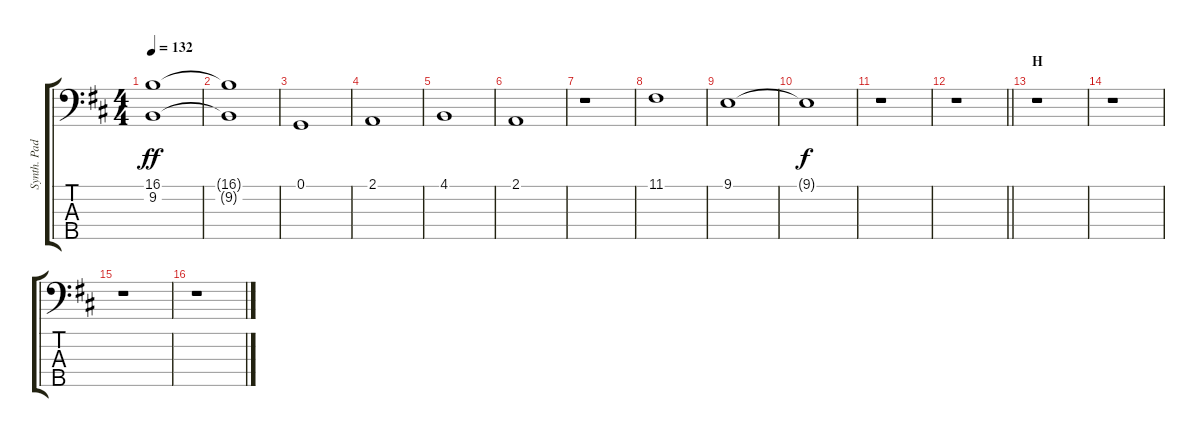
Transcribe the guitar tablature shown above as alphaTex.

\track ("Synth. Pad VI" "Synth. Pad") {instrument pad2warm}
\staff {score tabs}
\tuning (G2 D2 A1 E1 B0) {hide}
\ts (4 4)
\tempo 132
\clef f4
\ks d
(16.1 9.2).1{dy ff} |
(16.1{t} 9.2{t}).1 |
0.1.1 |
2.1.1 |
4.1.1 |
2.1.1 |
r.1 |
11.1.1 |
9.1.1 |
9.1{t}.1{dy f} |
r.1 |
\barLineRight lightlight
r.1 |
\section ("" "H")
r.1 |
r.1 |
r.1 |
r.1
